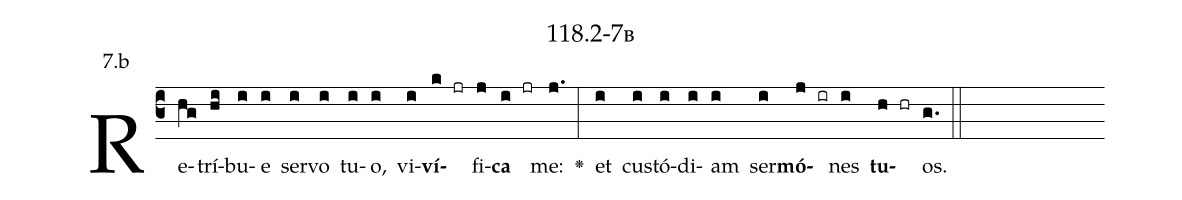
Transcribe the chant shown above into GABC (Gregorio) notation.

name: 118.2-7b;
annotation: 7.b;
%%
(c3)Re(hg)trí(hi)bu(i)e(i) ser(i)vo(i) tu(i)o,(i) vi(i)<b>ví</b>(k jr)fi(j)<b>ca</b>(i jr) me:(j.) <v>\greheightstar</v>(:) et(i) cus(i)tó(i)di(i)am(i) ser(i)<b>mó</b>(j ir)nes(i) <b>tu</b>(h hr)os.(g.) (::)


%E(i) u(i) o(j) u(i) a(h) e.(g.) (::)
